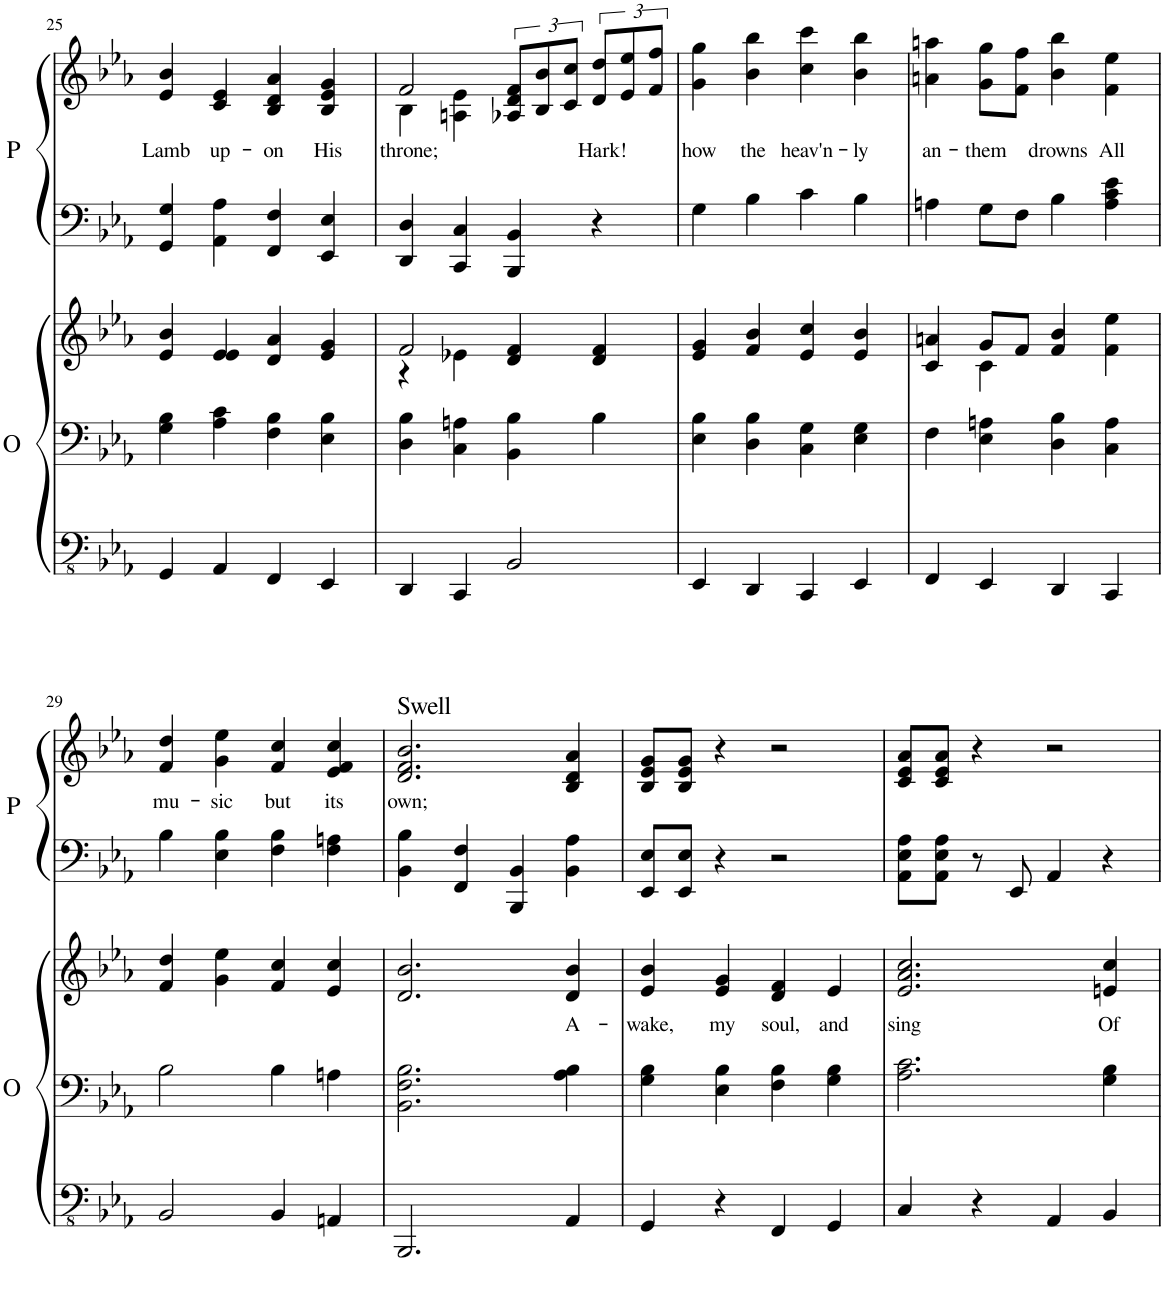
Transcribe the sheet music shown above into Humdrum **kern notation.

**kern	**kern	**kern	**text	**kern	**kern	**text
*part2	*part2	*part2	*part2	*part1	*part1	*part1
*staff5	*staff4	*staff3	*staff3	*staff2	*staff1	*staff1
*I"Organ	*	*	*	*I"Piano	*	*
*I'O	*	*	*	*I'P	*	*
!!LO:PB:g=z
*clefFv4	*clefF4	*clefG2	*	*clefF4	*clefG2	*
*k[b-e-a-]	*k[b-e-a-]	*k[b-e-a-]	*	*k[b-e-a-]	*k[b-e-a-]	*
*M4/4	*M4/4	*M4/4	*	*M4/4	*M4/4	*
=25	=25	=25	=25	=25	=25	=25
!	!	!	!	!	!	!LO:LY:b
4GGG/	4G\ 4B-\	4e-/ 4b-/	.	4GG/ 4G/	4e-/ 4b-/	Lamb
!	!	!	!	!	!	!LO:LY:b
4AAA-/	4A-\ 4c\	4e-/ 4e-/	.	4AA-\ 4A-\	4c/ 4e-/	up-
!	!	!	!	!	!	!LO:LY:b
4FFF/	4F\ 4B-\	4d/ 4a-/	.	4FF/ 4F/	4B-/ 4d/ 4a-/	-on
!	!	!	!	!	!	!LO:LY:b
4EEE-/	4E-\ 4B-\	4e-/ 4g/	.	4EE-/ 4E-/	4B-/ 4e-/ 4g/	His
=26	=26	=26	=26	=26	=26	=26
*	*	*^	*	*	*	*
!	!	!	!	!	!	!	!LO:LY:b
*	*	*	*	*	*	*^	*
4DDD/	4D\ 4B-\	2f/	4r	.	4DD/ 4D/	2f/	4B-\	throne;
4CCC/	4C\ 4An\	.	4e-X\	.	4CC/ 4C/	.	4An\ 4e-\	.
2BBB-/	4BB-\ 4B-\	4d/ 4f/	2ryy	.	4BBB-/ 4BB-/	12A-X/ 12d/ 12f/L	2ryy	.
.	.	.	.	.	.	12B-/ 12b-/	.	.
.	.	.	.	.	.	12c/ 12cc/J	.	.
!	!	!	!	!	!	!	!	!LO:LY:b
.	4B-\	4d/ 4f/	.	.	4r	12d/ 12dd/L	.	Hark!
.	.	.	.	.	.	12e-/ 12ee-/	.	.
.	.	.	.	.	.	12f/ 12ff/J	.	.
*	*	*v	*v	*	*	*v	*v	*
=27	=27	=27	=27	=27	=27	=27
!	!	!	!	!	!	!LO:LY:b
4EEE-/	4E-\ 4B-\	4e-/ 4g/	.	4G\	4g\ 4gg\	how
!	!	!	!	!	!	!LO:LY:b
4DDD/	4D\ 4B-\	4f/ 4b-/	.	4B-\	4b-\ 4bb-\	the
!	!	!	!	!	!	!LO:LY:b
4CCC/	4C\ 4G\	4e-/ 4cc/	.	4c\	4cc\ 4ccc\	heav'n-
!	!	!	!	!	!	!LO:LY:b
4EEE-/	4E-\ 4G\	4e-/ 4b-/	.	4B-\	4b-\ 4bb-\	-ly
=28	=28	=28	=28	=28	=28	=28
*	*	*^	*	*	*	*
!	!	!	!	!	!	!	!LO:LY:b
4FFF/	4F\	4an/	4c/	.	4An\	4an\ 4aan\	an-
!	!	!	!	!	!	!	!LO:LY:b
4EEE-/	4E-\ 4An\	8g/L	4c\	.	8G\L	8g\ 8gg\L	-them
.	.	8f/J	.	.	8F\J	8f\ 8ff\J	.
!	!	!	!	!	!	!	!LO:LY:b
4DDD/	4D\ 4B-\	4b-/	4f/	.	4B-\	4b-\ 4bb-\	drowns
!	!	!	!	!	!	!	!LO:LY:b
4CCC/	4C\ 4A\	4ee-\	4f\	.	4A\ 4c\ 4e-\	4f\ 4ee-\	All
!!LO:LB:g=z
=29	=29	=29	=29	=29	=29	=29	=29
!	!	!	!	!	!	!	!LO:LY:b
*	*	*v	*v	*	*	*	*
2BBB-/	2B-\	4f/ 4dd/	.	4B-\	4f/ 4dd/	mu-
!	!	!	!	!	!	!LO:LY:b
.	.	4g\ 4ee-\	.	4E-\ 4B-\	4g\ 4ee-\	-sic
!	!	!	!	!	!	!LO:LY:b
4BBB-/	4B-\	4f/ 4cc/	.	4F\ 4B-\	4f/ 4cc/	but
!	!	!	!	!	!	!LO:LY:b
4AAAn/	4An\	4e-/ 4cc/	.	4F\ 4An\	4e-/ 4f/ 4cc/	its
=30	=30	=30	=30	=30	=30	=30
!	!	!	!	!	!LO:TX:a:t=Swell	!
!	!	!	!	!	!	!LO:LY:b
2.BBBB-/	2.BB-\ 2.F\ 2.B-\	2.d/ 2.b-/	.	4BB-\ 4B-\	2.d/ 2.f/ 2.b-/	own;
.	.	.	.	4FF/ 4F/	.	.
.	.	.	.	4BBB-/ 4BB-/	.	.
!	!	!	!LO:LY:b	!	!	!
4AAA-/	4A-\ 4B-\	4d/ 4b-/	A-	4BB-\ 4A-\	4B-/ 4d/ 4a-/	.
=31	=31	=31	=31	=31	=31	=31
!	!	!	!LO:LY:b	!	!	!
4GGG/	4G\ 4B-\	4e-/ 4b-/	-wake,	8EE-/ 8E-/L	8B-/ 8e-/ 8g/L	.
.	.	.	.	8EE-/ 8E-/J	8B-/ 8e-/ 8g/J	.
!	!	!	!LO:LY:b	!	!	!
4r	4E-\ 4B-\	4e-/ 4g/	my	4r	4r	.
!	!	!	!LO:LY:b	!	!	!
4FFF/	4F\ 4B-\	4d/ 4f/	soul,	2r	2r	.
!	!	!	!LO:LY:b	!	!	!
4GGG/	4G\ 4B-\	4e-/	and	.	.	.
=32	=32	=32	=32	=32	=32	=32
!	!	!	!LO:LY:b	!	!	!
4CC/	2.A-\ 2.c\	2.e-/ 2.a-/ 2.cc/	sing	8AA-\ 8E-\ 8A-\L	8c/ 8e-/ 8a-/L	.
.	.	.	.	8AA-\ 8E-\ 8A-\J	8c/ 8e-/ 8a-/J	.
4r	.	.	.	8r	4r	.
.	.	.	.	8EE-/	.	.
4AAA-/	.	.	.	4AA-/	2r	.
!	!	!	!LO:LY:b	!	!	!
4BBB-/	4G\ 4B-\	4en/ 4cc/	Of	4r	.	.
=	=	=	=	=	=	=
*-	*-	*-	*-	*-	*-	*-
